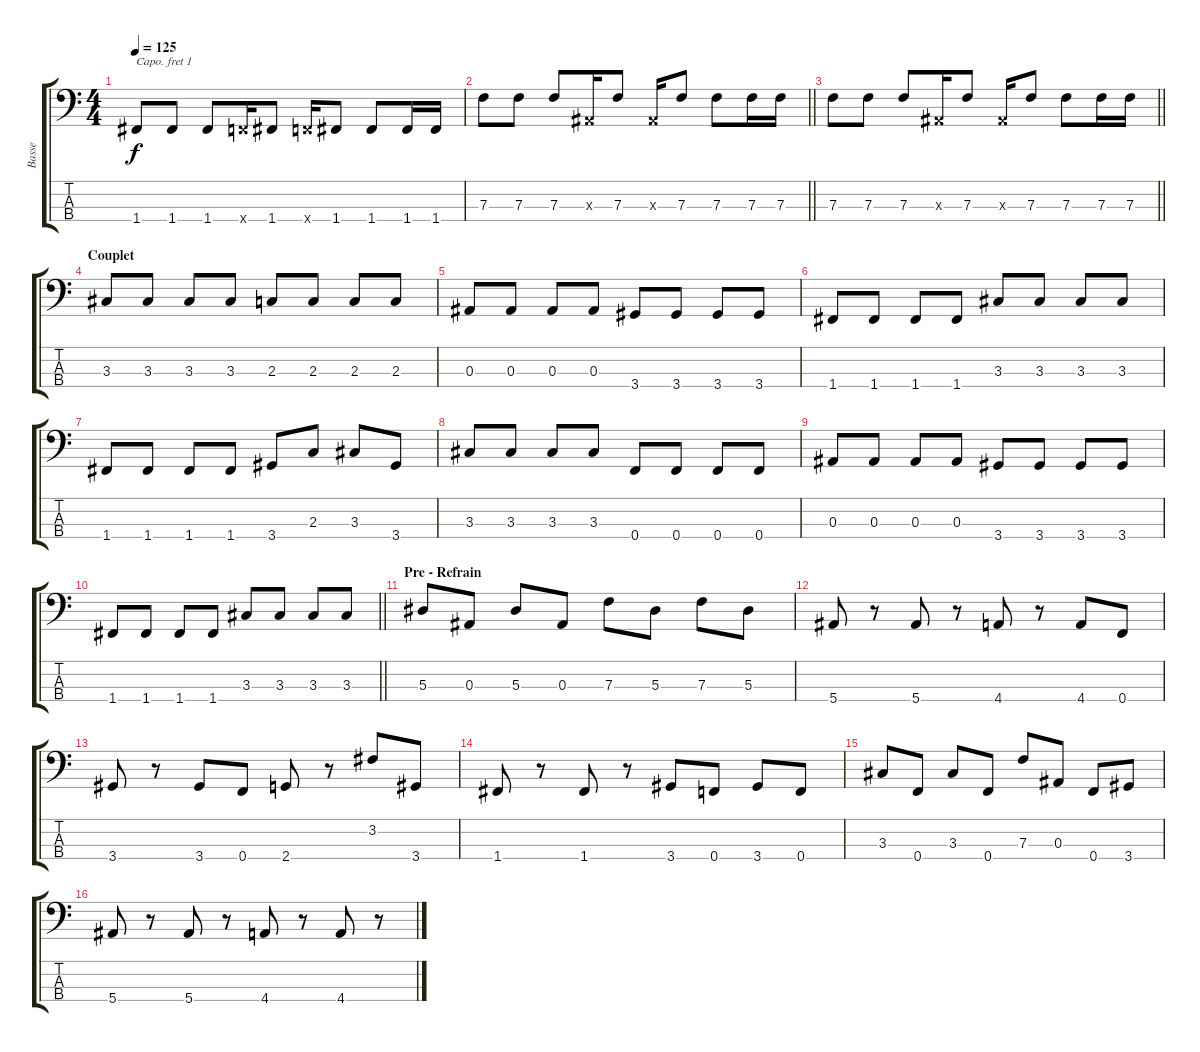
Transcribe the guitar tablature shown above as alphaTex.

\track ("Basse" "Basse") {instrument electricbassfinger}
\staff {score tabs}
\capo 1
\tuning (G2 D2 A1 E1) {hide}
\ts (4 4)
\tempo 125
\clef f4
\ks c
1.4.8{dy f} 1.4.8 1.4.8 0.4{x}.16 1.4.8 0.4{x}.16 1.4.8 1.4.8 1.4.16 1.4.16 |
\barLineRight lightlight
7.3.8 7.3.8 7.3.8 0.3{x}.16 7.3.8 0.3{x}.16 7.3.8 7.3.8 7.3.16 7.3.16 |
\barLineRight lightlight
7.3.8 7.3.8 7.3.8 0.3{x}.16 7.3.8 0.3{x}.16 7.3.8 7.3.8 7.3.16 7.3.16 |
\section ("" "Couplet")
3.3.8 3.3.8 3.3.8 3.3.8 2.3.8 2.3.8 2.3.8 2.3.8 |
0.3.8 0.3.8 0.3.8 0.3.8 3.4.8 3.4.8 3.4.8 3.4.8 |
1.4.8 1.4.8 1.4.8 1.4.8 3.3.8 3.3.8 3.3.8 3.3.8 |
1.4.8 1.4.8 1.4.8 1.4.8 3.4.8 2.3.8 3.3.8 3.4.8 |
3.3.8 3.3.8 3.3.8 3.3.8 0.4.8 0.4.8 0.4.8 0.4.8 |
0.3.8 0.3.8 0.3.8 0.3.8 3.4.8 3.4.8 3.4.8 3.4.8 |
\barLineRight lightlight
1.4.8 1.4.8 1.4.8 1.4.8 3.3.8 3.3.8 3.3.8 3.3.8 |
\section ("" "Pre - Refrain")
5.3.8 0.3.8 5.3.8 0.3.8 7.3.8 5.3.8 7.3.8 5.3.8 |
5.4.8 r.8 5.4.8 r.8 4.4.8 r.8 4.4.8 0.4.8 |
3.4.8 r.8 3.4.8 0.4.8 2.4.8 r.8 3.2.8 3.4.8 |
1.4.8 r.8 1.4.8 r.8 3.4.8 0.4.8 3.4.8 0.4.8 |
3.3.8 0.4.8 3.3.8 0.4.8 7.3.8 0.3.8 0.4.8 3.4.8 |
5.4.8 r.8 5.4.8 r.8 4.4.8 r.8 4.4.8 r.8
